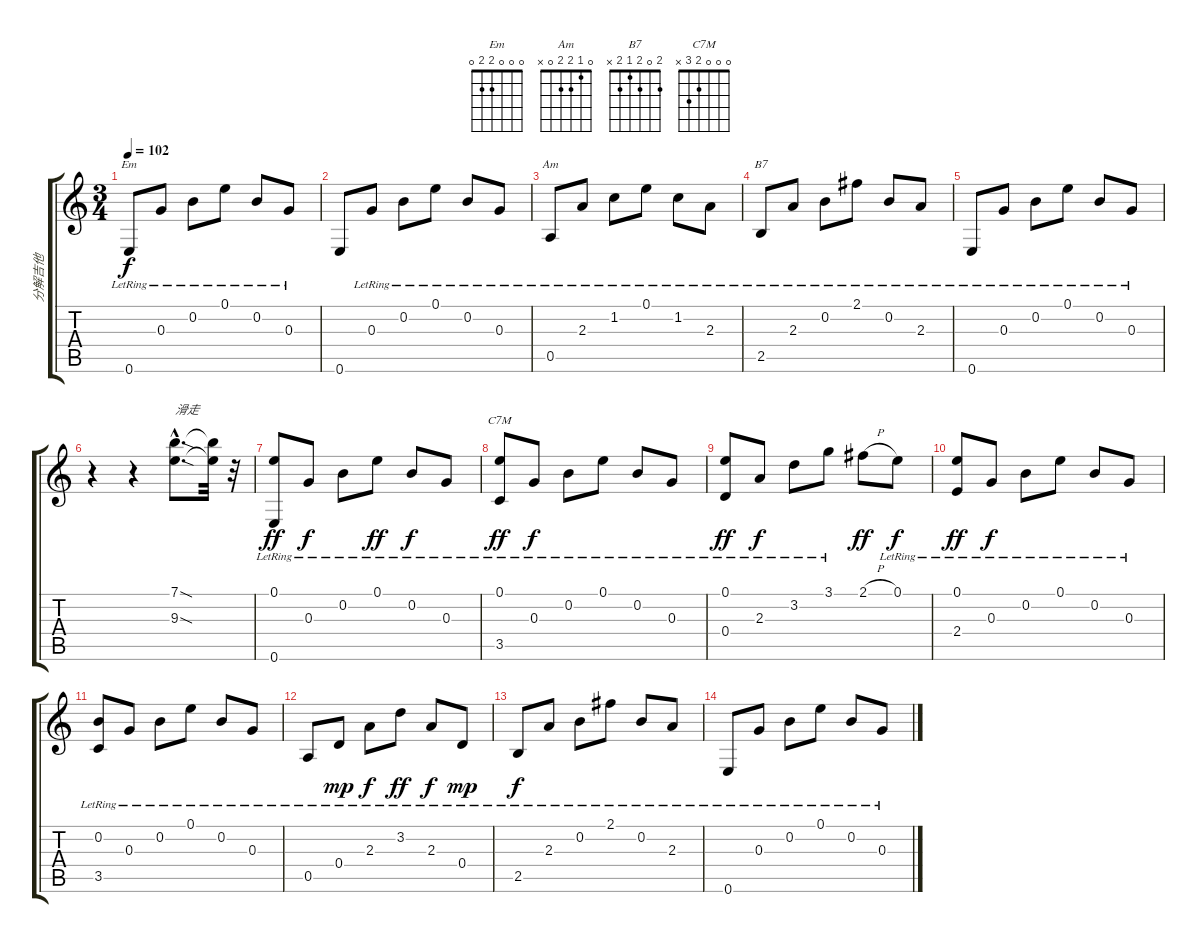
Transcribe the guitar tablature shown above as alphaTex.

\track ("分解吉他" "分解吉他") {instrument acousticguitarsteel}
\staff {score tabs}
\tuning (E4 B3 G3 D3 A2 E2) {hide}
\chord ("Em" 0 0 0 2 2 0)
\chord ("Am" 0 1 2 2 0 x)
\chord ("B7" 2 0 2 1 2 x)
\chord ("C7M" 0 0 0 2 3 x)
\ts (3 4)
\tempo 102
\clef g2
\ks c
0.6{lr}.8{ch "Em" dy f} 0.3{lr}.8 0.2{lr}.8 0.1{lr}.8 0.2{lr}.8 0.3{lr}.8 |
0.6.8 0.3{lr}.8 0.2{lr}.8 0.1{lr}.8 0.2{lr}.8 0.3{lr}.8 |
0.5{lr}.8{ch "Am"} 2.3{lr}.8 1.2{lr}.8 0.1{lr}.8 1.2{lr}.8 2.3{lr}.8 |
2.5{lr}.8{ch "B7"} 2.3{lr}.8 0.2{lr}.8 2.1{lr}.8 0.2{lr}.8 2.3{lr}.8 |
0.6{lr}.8 0.3{lr}.8 0.2{lr}.8 0.1{lr}.8 0.2{lr}.8 0.3{lr}.8 |
r.4 r.4 (7.1{sod hac} 9.3{sod hac}).8{d txt "滑走"} (7.1{t} 9.3{t}).32 r.32 |
(0.1{lr} 0.6{lr}).8{dy ff} 0.3{lr}.8{dy f} 0.2{lr}.8 0.1{lr}.8{dy ff} 0.2{lr}.8{dy f} 0.3{lr}.8 |
(0.1{lr} 3.5{lr}).8{ch "C7M" dy ff} 0.3{lr}.8{dy f} 0.2{lr}.8 0.1{lr}.8 0.2{lr}.8 0.3{lr}.8 |
(0.1{lr} 0.4{lr}).8{dy ff} 2.3{lr}.8{dy f} 3.2{lr}.8 3.1{lr}.8 2.1{h}.8{dy ff} 0.1{lr}.8{dy f} |
(0.1{lr} 2.4{lr}).8{dy ff} 0.3{lr}.8{dy f} 0.2{lr}.8 0.1{lr}.8 0.2{lr}.8 0.3{lr}.8 |
(0.2{lr} 3.5{lr}).8 0.3{lr}.8 0.2{lr}.8 0.1{lr}.8 0.2{lr}.8 0.3{lr}.8 |
0.5{lr}.8 0.4{lr}.8{dy mp} 2.3{lr}.8{dy f} 3.2{lr}.8{dy ff} 2.3{lr}.8{dy f} 0.4{lr}.8{dy mp} |
2.5{lr}.8{dy f} 2.3{lr}.8 0.2{lr}.8 2.1{lr}.8 0.2{lr}.8 2.3{lr}.8 |
0.6{lr}.8 0.3{lr}.8 0.2{lr}.8 0.1{lr}.8 0.2{lr}.8 0.3{lr}.8
